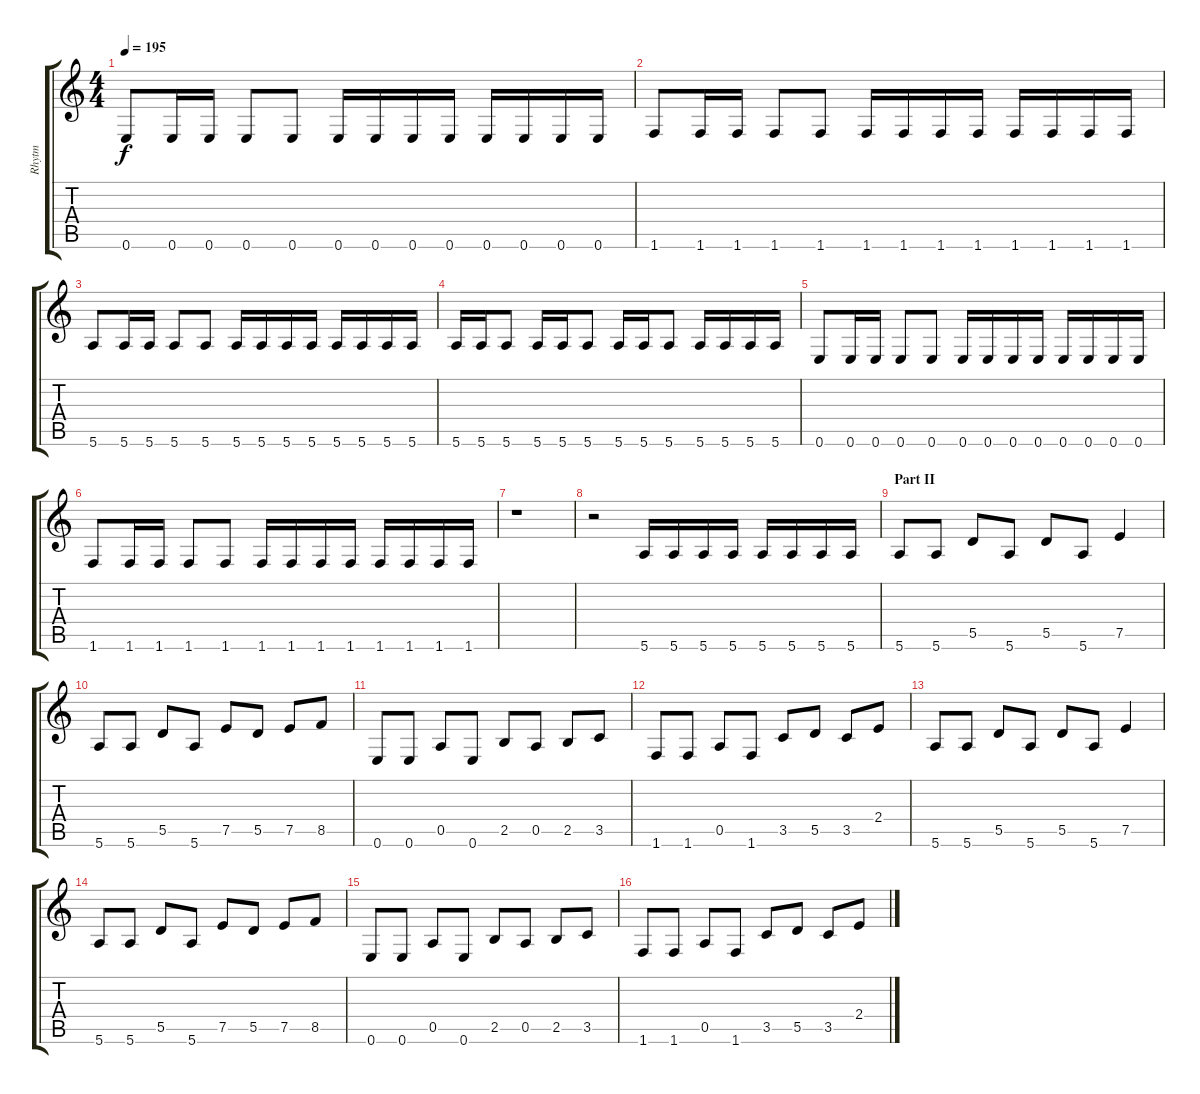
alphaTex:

\track ("Rhytm" "Rhytm") {instrument distortionguitar}
\staff {score tabs}
\tuning (E4 B3 G3 D3 A2 E2) {hide}
\ts (4 4)
\tempo 195
\clef g2
\ks c
0.6.8{dy f} 0.6.16 0.6.16 0.6.8 0.6.8 0.6.16 0.6.16 0.6.16 0.6.16 0.6.16 0.6.16 0.6.16 0.6.16 |
1.6.8 1.6.16 1.6.16 1.6.8 1.6.8 1.6.16 1.6.16 1.6.16 1.6.16 1.6.16 1.6.16 1.6.16 1.6.16 |
5.6.8 5.6.16 5.6.16 5.6.8 5.6.8 5.6.16 5.6.16 5.6.16 5.6.16 5.6.16 5.6.16 5.6.16 5.6.16 |
5.6.16 5.6.16 5.6.8 5.6.16 5.6.16 5.6.8 5.6.16 5.6.16 5.6.8 5.6.16 5.6.16 5.6.16 5.6.16 |
0.6.8 0.6.16 0.6.16 0.6.8 0.6.8 0.6.16 0.6.16 0.6.16 0.6.16 0.6.16 0.6.16 0.6.16 0.6.16 |
1.6.8 1.6.16 1.6.16 1.6.8 1.6.8 1.6.16 1.6.16 1.6.16 1.6.16 1.6.16 1.6.16 1.6.16 1.6.16 |
r.1 |
r.2 5.6.16 5.6.16 5.6.16 5.6.16 5.6.16 5.6.16 5.6.16 5.6.16 |
\section ("" "Part II")
5.6.8 5.6.8 5.5.8 5.6.8 5.5.8 5.6.8 7.5.4 |
5.6.8 5.6.8 5.5.8 5.6.8 7.5.8 5.5.8 7.5.8 8.5.8 |
0.6.8 0.6.8 0.5.8 0.6.8 2.5.8 0.5.8 2.5.8 3.5.8 |
1.6.8 1.6.8 0.5.8 1.6.8 3.5.8 5.5.8 3.5.8 2.4.8 |
5.6.8 5.6.8 5.5.8 5.6.8 5.5.8 5.6.8 7.5.4 |
5.6.8 5.6.8 5.5.8 5.6.8 7.5.8 5.5.8 7.5.8 8.5.8 |
0.6.8 0.6.8 0.5.8 0.6.8 2.5.8 0.5.8 2.5.8 3.5.8 |
1.6.8 1.6.8 0.5.8 1.6.8 3.5.8 5.5.8 3.5.8 2.4.8
